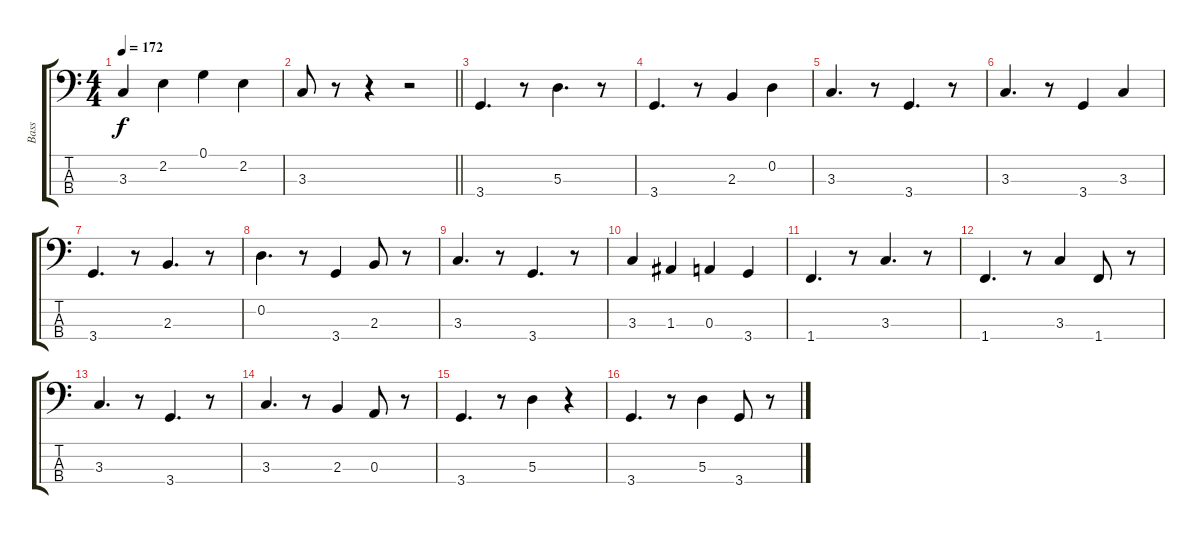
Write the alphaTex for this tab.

\track ("Bass" "Bass") {instrument acousticbass}
\staff {score tabs}
\tuning (G2 D2 A1 E1) {hide}
\ts (4 4)
\tempo 172
\clef f4
\ks c
3.3.4{dy f} 2.2.4 0.1.4 2.2.4 |
\barLineRight lightlight
3.3.8 r.8 r.4 r.2 |
3.4.4{d} r.8 5.3.4{d} r.8 |
3.4.4{d} r.8 2.3.4 0.2.4 |
3.3.4{d} r.8 3.4.4{d} r.8 |
3.3.4{d} r.8 3.4.4 3.3.4 |
3.4.4{d} r.8 2.3.4{d} r.8 |
0.2.4{d} r.8 3.4.4 2.3.8 r.8 |
3.3.4{d} r.8 3.4.4{d} r.8 |
3.3.4 1.3.4 0.3.4 3.4.4 |
1.4.4{d} r.8 3.3.4{d} r.8 |
1.4.4{d} r.8 3.3.4 1.4.8 r.8 |
3.3.4{d} r.8 3.4.4{d} r.8 |
3.3.4{d} r.8 2.3.4 0.3.8 r.8 |
3.4.4{d} r.8 5.3.4 r.4 |
3.4.4{d} r.8 5.3.4 3.4.8 r.8
